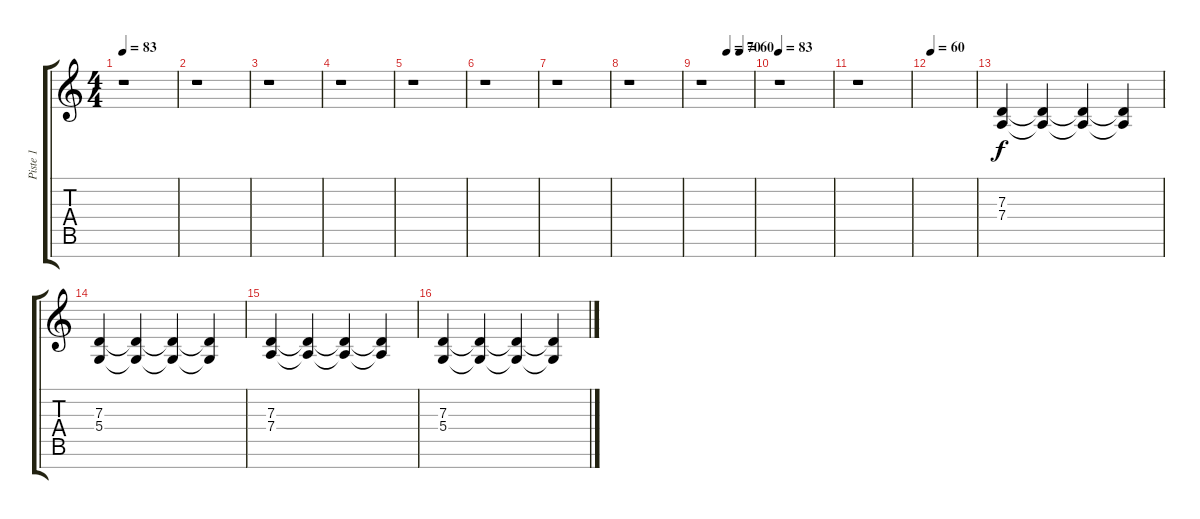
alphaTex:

\track ("Piste 1" "Piste 1") {instrument stringensemble1}
\staff {score tabs}
\tuning (E4 B3 G3 D3 A2 E2 B1) {hide}
\ts (4 4)
\tempo 83
\clef g2
\ks c
r.1{dy f} |
r.1 |
r.1 |
r.1 |
r.1 |
r.1 |
r.1 |
r.1 |
\tempo (70 0.5)
\tempo (60 0.75)
r.1 |
\tempo 83
r.1 |
r.1 |
\tempo 60
|
(7.3 7.4).4{volume 5 instrument fx4atmosphere} (7.3{t} 7.4{t}).4 (7.3{t} 7.4{t}).4 (7.3{t} 7.4{t}).4 |
(7.3 5.4).4 (7.3{t} 5.4{t}).4 (7.3{t} 5.4{t}).4 (7.3{t} 5.4{t}).4 |
(7.3 7.4).4{volume 5 instrument fx4atmosphere} (7.3{t} 7.4{t}).4 (7.3{t} 7.4{t}).4 (7.3{t} 7.4{t}).4 |
(7.3 5.4).4 (7.3{t} 5.4{t}).4 (7.3{t} 5.4{t}).4 (7.3{t} 5.4{t}).4
